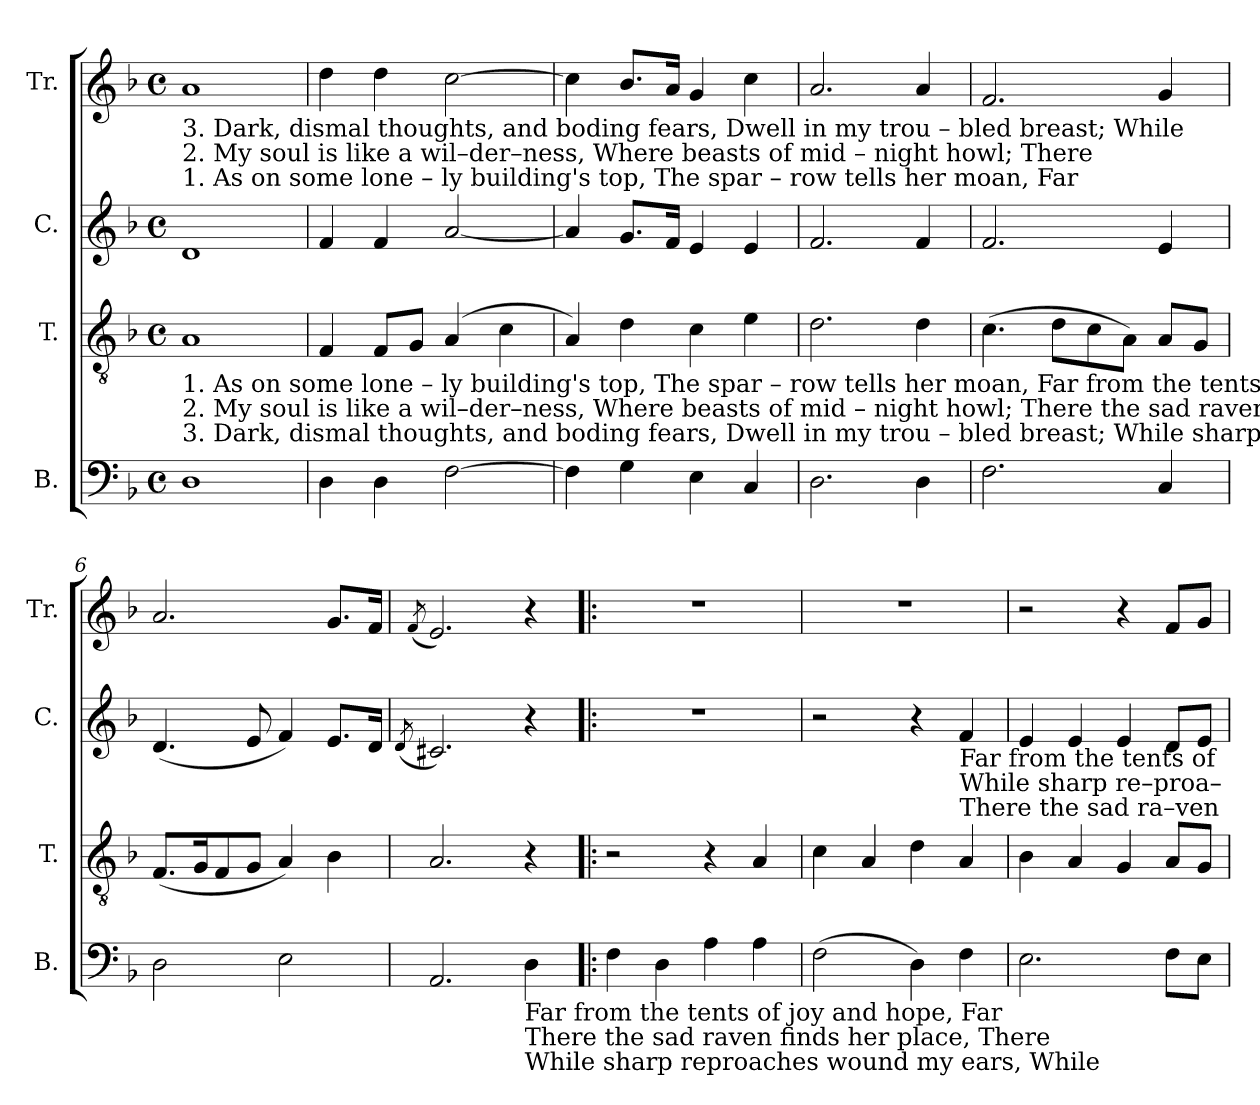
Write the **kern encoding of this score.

**kern	**kern	**kern	**kern
*part4	*part3	*part2	*part1
*staff4	*staff3	*staff2	*staff1
*I"B.	*I"T.	*I"C.	*I"Tr.
*I'B.	*I'T.	*I'C.	*I'Tr.
*clefF4	*clefGv2	*clefG2	*clefG2
*k[b-]	*k[b-]	*k[b-]	*k[b-]
*M4/4	*M4/4	*M4/4	*M4/4
*met(c)	*met(c)	*met(c)	*met(c)
*MM120	*MM120	*MM120	*MM120
=1	=1	=1	=1
!	!	!	!LO:TX:b:t=3. Dark, dismal thoughts, and boding fears, Dwell  in       my      trou        –         bled         breast;                                                                     While
!	!	!	!LO:TX:b:t=2.  My  soul  is  like        a  wil–der–ness,  Where  beasts   of        mid        –         night        howl;                                                                       There
!	!	!	!LO:TX:b:t=1.  As  on some lone  –  ly building's top, The  spar    –    row     tells                    her            moan,                                                                        Far
!	!LO:TX:b:t=1.  As  on some lone  –  ly building's top, The  spar     –    row    tells                    her            moan,    Far from the tents of joy and hope,  Far	!	!
!	!LO:TX:b:t=2.  My  soul  is  like        a  wil–der–ness, Where  beasts    of        mid       –         night         howl;    There the sad raven finds her place, There	!	!
!	!LO:TX:b:t=3. Dark, dismal thoughts, and boding fears, Dwell  in        my    trou        –         bled       breast;  While sharp reproaches wound my ears, While	!	!
1D	1A	1d	1a
=2	=2	=2	=2
4D\	4F/	4f/	4dd\
4D\	8F/L	4f/	4dd\
.	8G/J	.	.
[2F\	(4A/	[2a/	[2cc\
.	4c\	.	.
=3	=3	=3	=3
4F\]	4A/)	4a/]	4cc\]
4G\	4d\	8.g/L	8.b-/L
.	.	16f/Jk	16a/Jk
4E\	4c\	4e/	4g/
4C/	4e\	4e/	4cc\
=4	=4	=4	=4
2.D\	2.d\	2.f/	2.a/
4D\	4d\	4f/	4a/
=5	=5	=5	=5
2.F\	(4.c\	2.f/	2.f/
.	8d\L	.	.
.	8c\	.	.
.	8A\J)	.	.
4C/	8A/L	4e/	4g/
.	8G/J	.	.
=6	=6	=6	=6
2D\	(8.F/L	(4.d/	2.a/
.	16G/K	.	.
.	8F/	.	.
.	8G/J	8e/	.
2E\	4A/)	4f/)	.
.	4B-\	8.e/L	8.g/L
.	.	16d/Jk	16f/Jk
=7	=7	=7	=7
.	.	(8qd!/	(8qf!/
2.AA/	2.A/	2.c#X/)	2.e/)
!LO:TX:b:t=Far from the tents of joy and hope,       Far	!	!	!
!LO:TX:b:t=There the sad raven finds her place,      There	!	!	!
!LO:TX:b:t=While sharp reproaches wound my ears, While	!	!	!
4D\	4r	4r	4r
=8!|:	=8!|:	=8!|:	=8!|:
4F\	2r	1r	1r
4D\	.	.	.
4A\	4r	.	.
4A\	4A/	.	.
=9	=9	=9	=9
(2F\	4c\	2r	1r
.	4A/	.	.
4D\)	4d\	4r	.
!	!	!LO:TX:b:t=Far from the tents of	!
!	!	!LO:TX:b:t=While sharp re–proa–	!
!	!	!LO:TX:b:t=There the sad ra–ven	!
4F\	4A/	4f/	.
=10	=10	=10	=10
2.E\	4B-\	4e/	2r
.	4A/	4e/	.
.	4G/	4e/	4r
8F\L	8A/L	8d/L	8f/L
8E\J	8G/J	8e/J	8g/J
=	=	=	=
*-	*-	*-	*-
